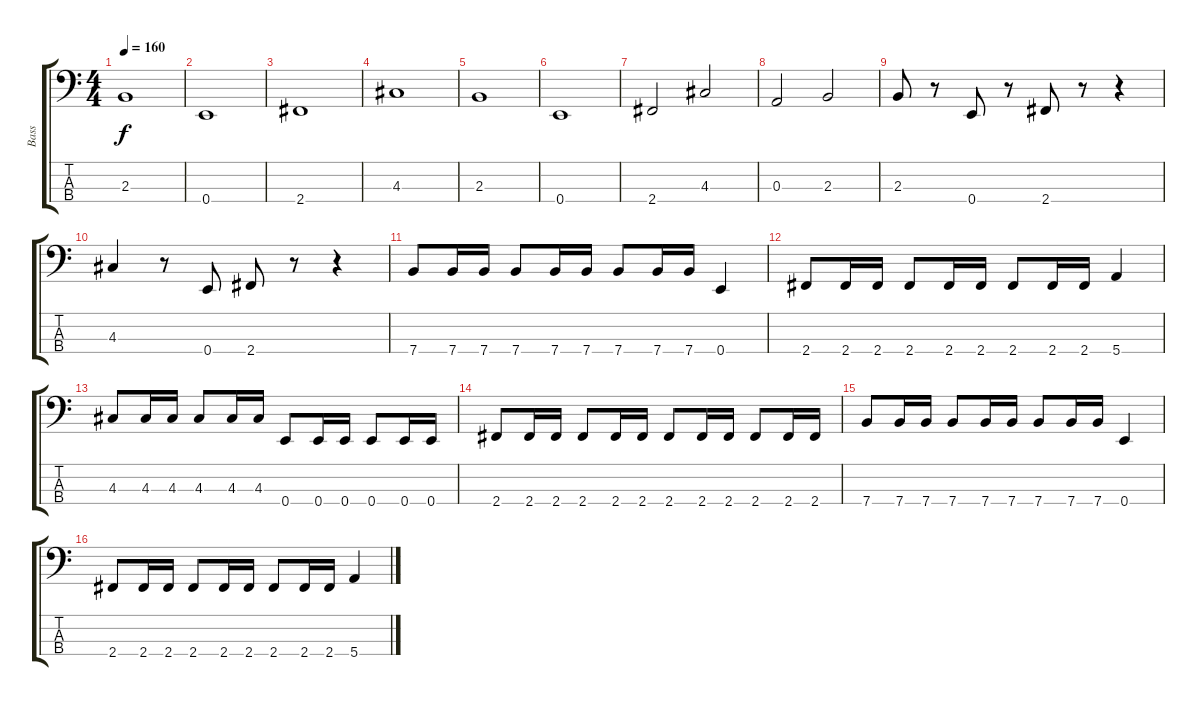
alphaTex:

\track ("Bass" "Bass") {instrument electricbasspick}
\staff {score tabs}
\tuning (G2 D2 A1 E1) {hide}
\ts (4 4)
\tempo 160
\clef f4
\ks c
2.3.1{dy f} |
0.4.1 |
2.4.1 |
4.3.1 |
2.3.1 |
0.4.1 |
2.4.2 4.3.2 |
0.3.2 2.3.2 |
2.3.8 r.8 0.4.8 r.8 2.4.8 r.8 r.4 |
4.3.4 r.8 0.4.8 2.4.8 r.8 r.4 |
7.4.8 7.4.16 7.4.16 7.4.8 7.4.16 7.4.16 7.4.8 7.4.16 7.4.16 0.4.4 |
2.4.8 2.4.16 2.4.16 2.4.8 2.4.16 2.4.16 2.4.8 2.4.16 2.4.16 5.4.4 |
4.3.8 4.3.16 4.3.16 4.3.8 4.3.16 4.3.16 0.4.8 0.4.16 0.4.16 0.4.8 0.4.16 0.4.16 |
2.4.8 2.4.16 2.4.16 2.4.8 2.4.16 2.4.16 2.4.8 2.4.16 2.4.16 2.4.8 2.4.16 2.4.16 |
7.4.8 7.4.16 7.4.16 7.4.8 7.4.16 7.4.16 7.4.8 7.4.16 7.4.16 0.4.4 |
2.4.8 2.4.16 2.4.16 2.4.8 2.4.16 2.4.16 2.4.8 2.4.16 2.4.16 5.4.4
